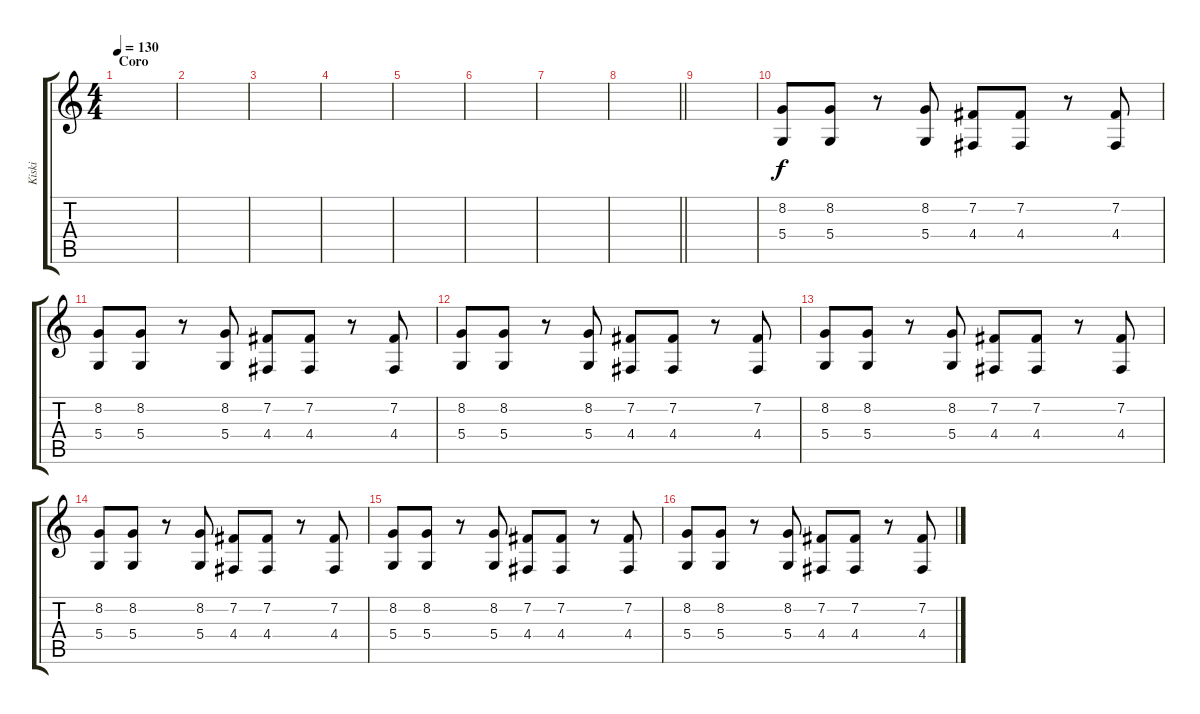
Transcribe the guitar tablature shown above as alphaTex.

\track ("Kiski" "Kiski") {instrument stringensemble1}
\staff {score tabs}
\tuning (E4 B3 G3 D3 A2 E2) {hide}
\ts (4 4)
\section ("" "Coro")
\tempo 130
\clef g2
\ks c
|
|
|
|
|
|
|
\barLineRight lightlight
|
|
(8.2 5.4).8{dy f} (8.2 5.4).8 r.8 (8.2 5.4).8 (7.2 4.4).8 (7.2 4.4).8 r.8 (7.2 4.4).8 |
(8.2 5.4).8 (8.2 5.4).8 r.8 (8.2 5.4).8 (7.2 4.4).8 (7.2 4.4).8 r.8 (7.2 4.4).8 |
(8.2 5.4).8 (8.2 5.4).8 r.8 (8.2 5.4).8 (7.2 4.4).8 (7.2 4.4).8 r.8 (7.2 4.4).8 |
(8.2 5.4).8 (8.2 5.4).8 r.8 (8.2 5.4).8 (7.2 4.4).8 (7.2 4.4).8 r.8 (7.2 4.4).8 |
(8.2 5.4).8 (8.2 5.4).8 r.8 (8.2 5.4).8 (7.2 4.4).8 (7.2 4.4).8 r.8 (7.2 4.4).8 |
(8.2 5.4).8 (8.2 5.4).8 r.8 (8.2 5.4).8 (7.2 4.4).8 (7.2 4.4).8 r.8 (7.2 4.4).8 |
(8.2 5.4).8 (8.2 5.4).8 r.8 (8.2 5.4).8 (7.2 4.4).8 (7.2 4.4).8 r.8 (7.2 4.4).8
